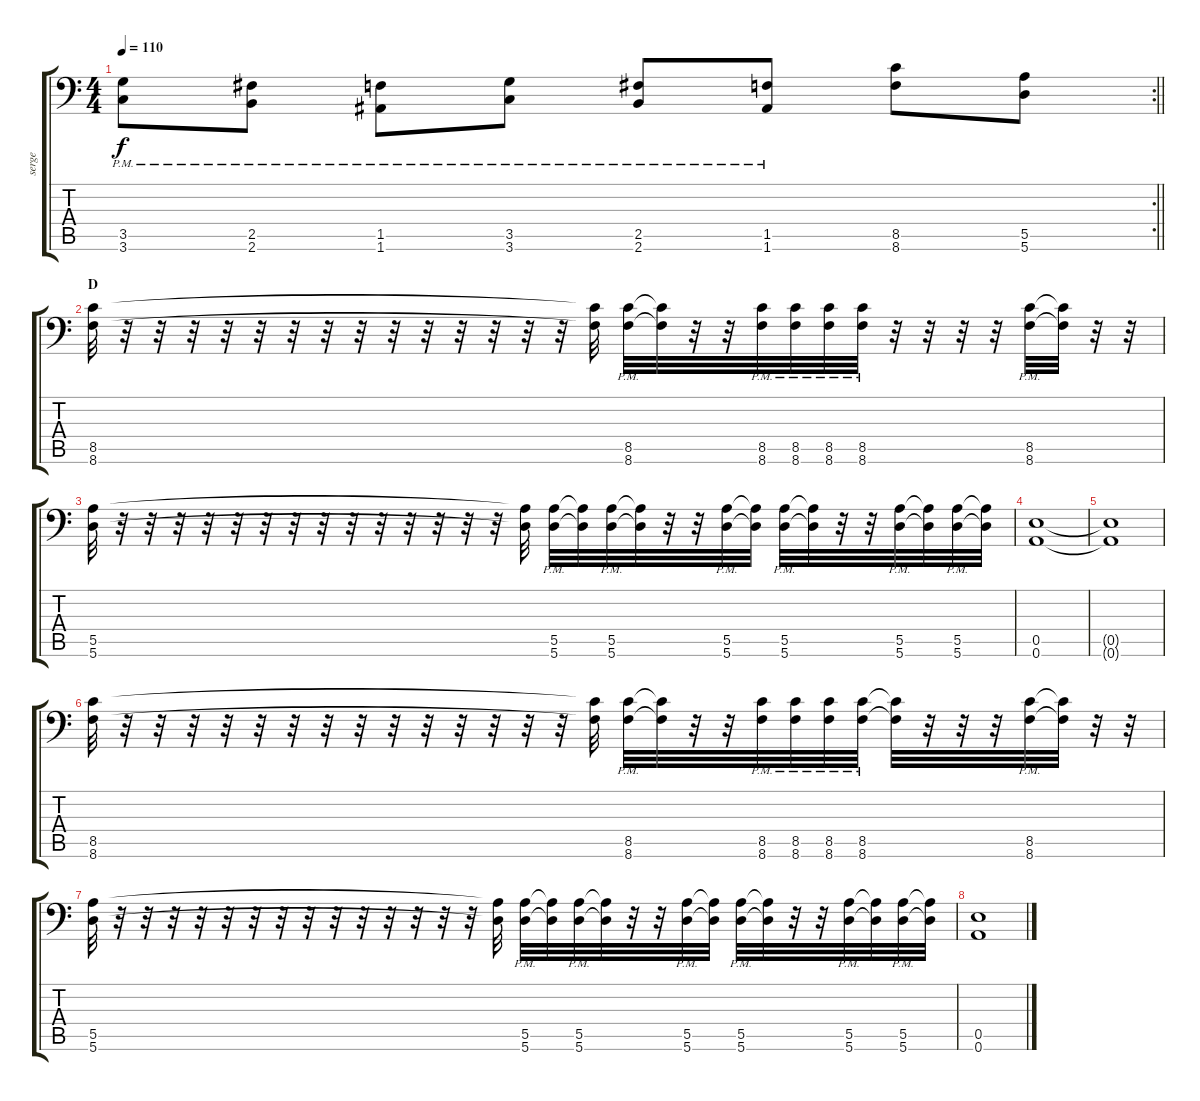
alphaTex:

\track ("serge" "serge") {instrument distortionguitar}
\staff {score tabs}
\tuning (B3 Gb3 D3 A2 E2 A1) {hide}
\rc 2
\ts (4 4)
\tempo 110
\clef f4
\barLineRight lightlight
\ks c
(3.5 3.6{pm}).8{dy f} (2.5 2.6{pm}).8 (1.5 1.6{pm}).8 (3.5 3.6{pm}).8 (2.5 2.6{pm}).8 (1.5 1.6{pm}).8 (8.5 8.6).8 (5.5 5.6).8 |
\section ("" "D")
(8.5 8.6).32 r.32 r.32 r.32 r.32 r.32 r.32 r.32 r.32 r.32 r.32 r.32 r.32 r.32 r.32 (8.5{t} 8.6{t}).32 (8.5 8.6{pm}).32 (8.5{t} 8.6{t}).32 r.32 r.32 (8.5 8.6{pm}).32 (8.5 8.6{pm}).32 (8.5 8.6{pm}).32 (8.5 8.6{pm}).32 r.32 r.32 r.32 r.32 (8.5 8.6{pm}).32 (8.5{t} 8.6{t}).32 r.32 r.32 |
(5.5 5.6).32 r.32 r.32 r.32 r.32 r.32 r.32 r.32 r.32 r.32 r.32 r.32 r.32 r.32 r.32 (5.5{t} 5.6{t}).32 (5.5 5.6{pm}).32 (5.5{t} 5.6{t}).32 (5.5 5.6{pm}).32 (5.5{t} 5.6{t}).32 r.32 r.32 (5.5 5.6{pm}).32 (5.5{t} 5.6{t}).32 (5.5 5.6{pm}).32 (5.5{t} 5.6{t}).32 r.32 r.32 (5.5 5.6{pm}).32 (5.5{t} 5.6{t}).32 (5.5 5.6{pm}).32 (5.5{t} 5.6{t}).32 |
(0.5 0.6).1 |
(0.5{t} 0.6{t}).1 |
(8.5 8.6).32 r.32 r.32 r.32 r.32 r.32 r.32 r.32 r.32 r.32 r.32 r.32 r.32 r.32 r.32 (8.5{t} 8.6{t}).32 (8.5 8.6{pm}).32 (8.5{t} 8.6{t}).32 r.32 r.32 (8.5 8.6{pm}).32 (8.5 8.6{pm}).32 (8.5 8.6{pm}).32 (8.5 8.6{pm}).32 (8.5{t} 8.6{t}).32 r.32 r.32 r.32 (8.5 8.6{pm}).32 (8.5{t} 8.6{t}).32 r.32 r.32 |
(5.5 5.6).32 r.32 r.32 r.32 r.32 r.32 r.32 r.32 r.32 r.32 r.32 r.32 r.32 r.32 r.32 (5.5{t} 5.6{t}).32 (5.5 5.6{pm}).32 (5.5{t} 5.6{t}).32 (5.5 5.6{pm}).32 (5.5{t} 5.6{t}).32 r.32 r.32 (5.5 5.6{pm}).32 (5.5{t} 5.6{t}).32 (5.5 5.6{pm}).32 (5.5{t} 5.6{t}).32 r.32 r.32 (5.5 5.6{pm}).32 (5.5{t} 5.6{t}).32 (5.5 5.6{pm}).32 (5.5{t} 5.6{t}).32 |
(0.5 0.6).1
